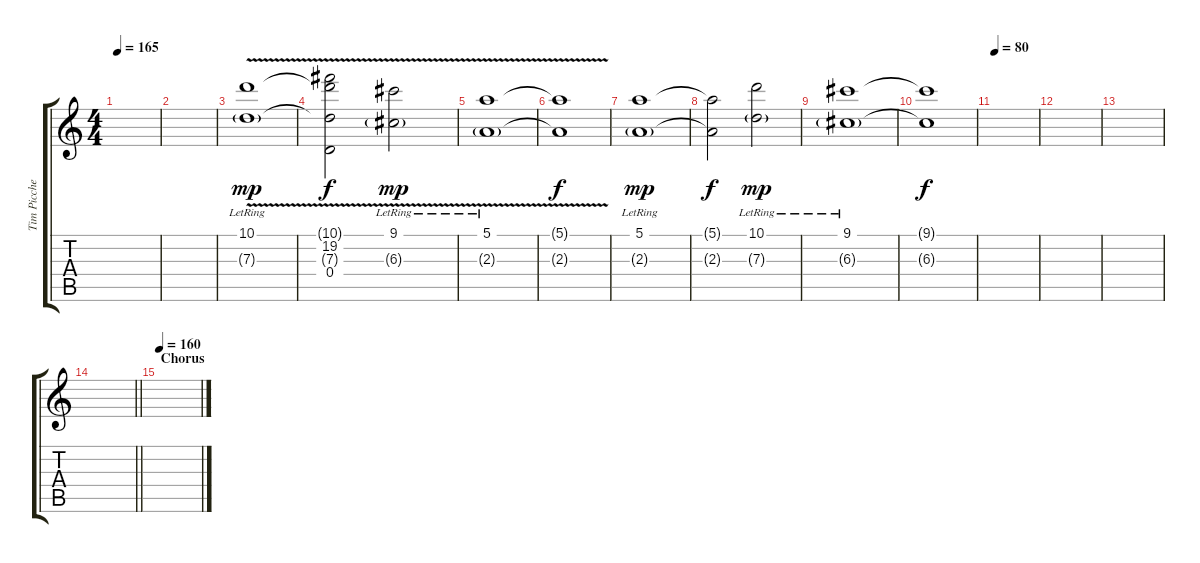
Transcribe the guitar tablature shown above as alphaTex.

\track ("Tim Picchetti (Extra)" "Tim Picche") {instrument overdrivenguitar}
\staff {score tabs}
\tuning (E4 B3 G3 D3 A2 E2) {hide}
\ts (4 4)
\tempo 165
\clef g2
\ks c
|
|
(10.1{v} 7.3{g lr}).1{dy mp} |
(10.1{t} 19.2 7.3{t} 0.4).2{dy f} (9.1{v} 6.3{g lr}).2{dy mp} |
(5.1{v} 2.3{g lr}).1 |
(5.1{t} 2.3{t}).1{dy f} |
(5.1 2.3{g lr}).1{dy mp} |
(5.1{t} 2.3{t}).2{dy f} (10.1 7.3{g lr}).2{dy mp} |
(9.1 6.3{g lr}).1 |
(9.1{t} 6.3{t}).1{dy f} |
\tempo 80
|
|
|
\barLineRight lightlight
|
\section ("" "Chorus")
\tempo 160
